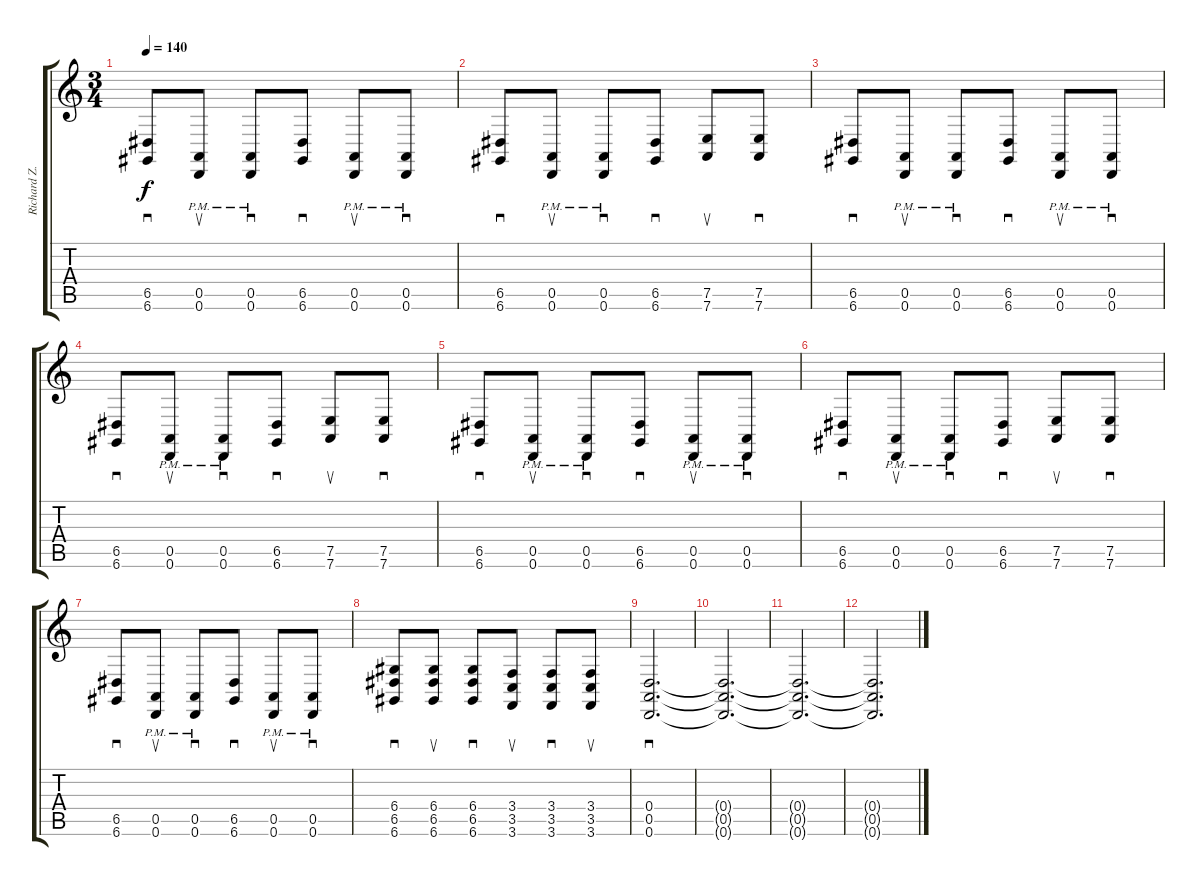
\track ("Richard Z. Kruspe" "Richard Z.") {instrument electricgrandpiano}
\staff {score tabs}
\tuning (E4 B3 G3 D3 A2 D2) {hide}
\ts (3 4)
\tempo 140
\clef g2
\ks c
(6.5 6.6).8{sd dy f} (0.5{pm} 0.6{pm}).8{su} (0.5{pm} 0.6{pm}).8{sd} (6.5 6.6).8{sd} (0.5{pm} 0.6{pm}).8{su} (0.5{pm} 0.6{pm}).8{sd} |
(6.5 6.6).8{sd} (0.5{pm} 0.6{pm}).8{su} (0.5{pm} 0.6{pm}).8{sd} (6.5 6.6).8{sd} (7.5 7.6).8{su} (7.5 7.6).8{sd} |
(6.5 6.6).8{sd} (0.5{pm} 0.6{pm}).8{su} (0.5{pm} 0.6{pm}).8{sd} (6.5 6.6).8{sd} (0.5{pm} 0.6{pm}).8{su} (0.5{pm} 0.6{pm}).8{sd} |
(6.5 6.6).8{sd} (0.5{pm} 0.6{pm}).8{su} (0.5{pm} 0.6{pm}).8{sd} (6.5 6.6).8{sd} (7.5 7.6).8{su} (7.5 7.6).8{sd} |
(6.5 6.6).8{sd} (0.5{pm} 0.6{pm}).8{su} (0.5{pm} 0.6{pm}).8{sd} (6.5 6.6).8{sd} (0.5{pm} 0.6{pm}).8{su} (0.5{pm} 0.6{pm}).8{sd} |
(6.5 6.6).8{sd} (0.5{pm} 0.6{pm}).8{su} (0.5{pm} 0.6{pm}).8{sd} (6.5 6.6).8{sd} (7.5 7.6).8{su} (7.5 7.6).8{sd} |
(6.5 6.6).8{sd} (0.5{pm} 0.6{pm}).8{su} (0.5{pm} 0.6{pm}).8{sd} (6.5 6.6).8{sd} (0.5{pm} 0.6{pm}).8{su} (0.5{pm} 0.6{pm}).8{sd} |
(6.4 6.5 6.6).8{sd} (6.4 6.5 6.6).8{su} (6.4 6.5 6.6).8{sd} (3.4 3.5 3.6).8{su} (3.4 3.5 3.6).8{sd} (3.4 3.5 3.6).8{su} |
(0.4 0.5 0.6).2{d sd} |
(0.4{t} 0.5{t} 0.6{t}).2{d} |
(0.4{t} 0.5{t} 0.6{t}).2{d} |
(0.4{t} 0.5{t} 0.6{t}).2{d}
